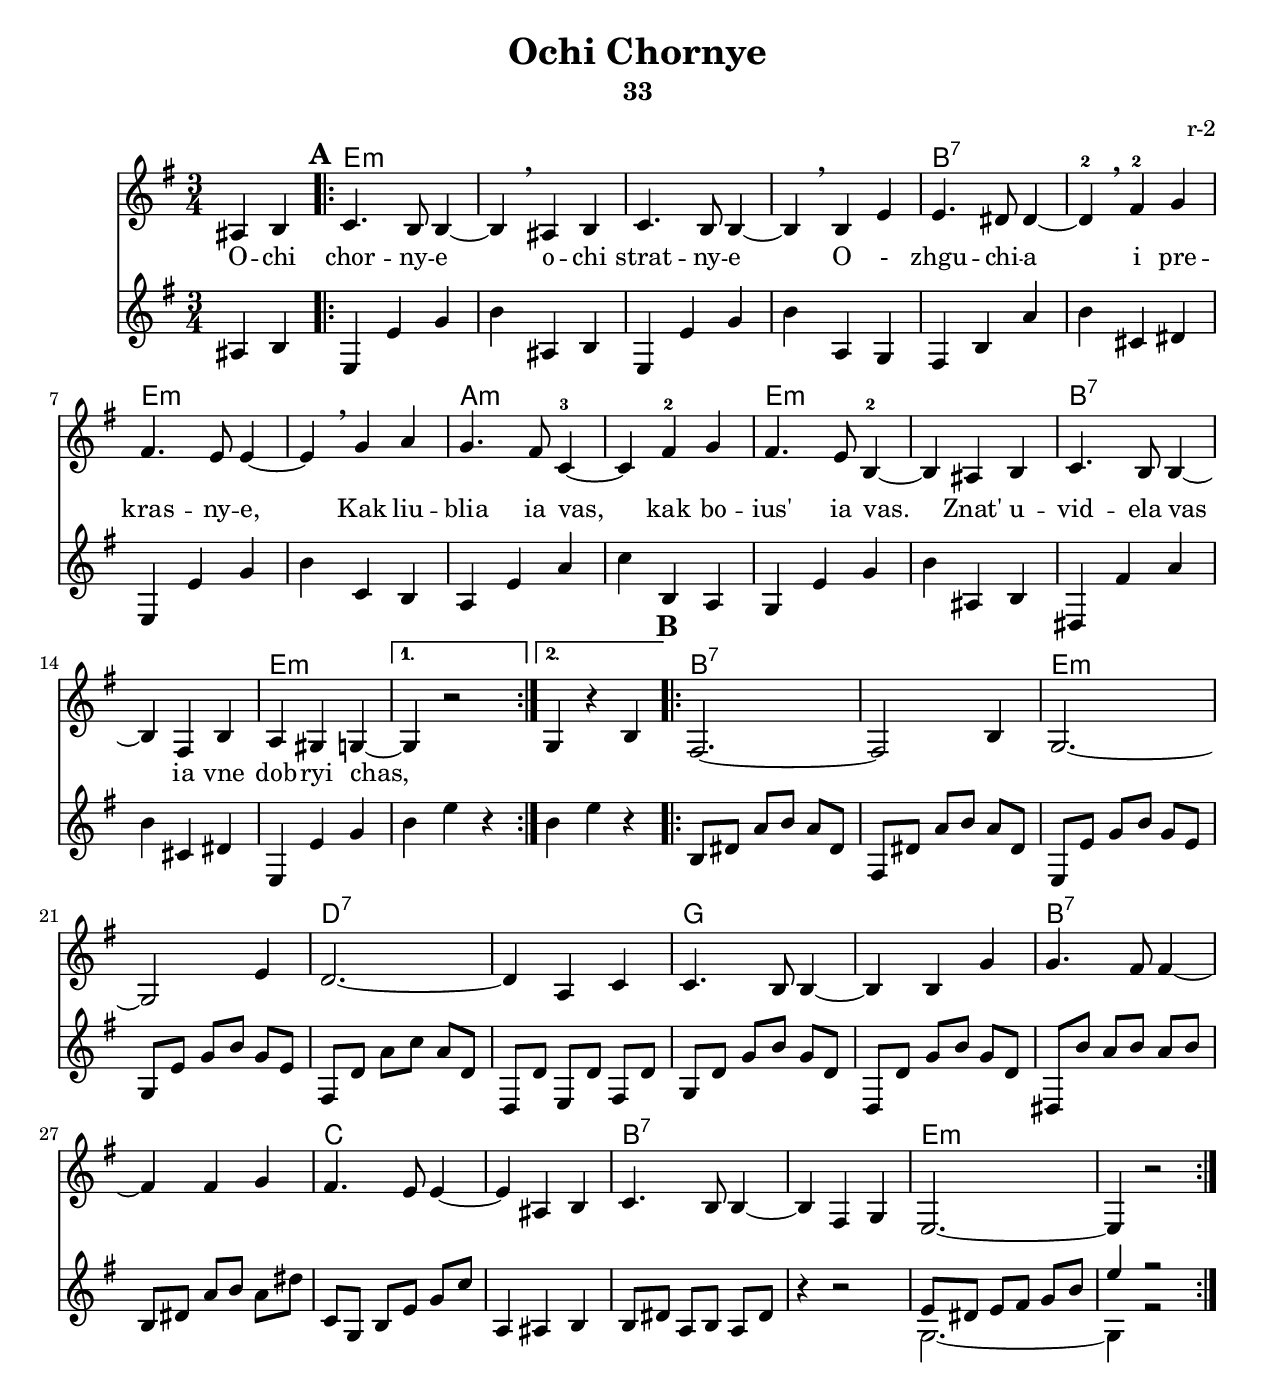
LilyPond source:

\version "2.18.0"
\include "english.ly"
\paper{
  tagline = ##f
  print-all-headers = ##t
  #(set-paper-size "letter")
}
date = #(strftime "%d-%m-%Y" (localtime (current-time)))

%\markup{ \italic{ " Updated " \date  }  }

%\markup{ Got something to say? }

global = {
  \clef treble
  \key e \minor
  \time 3/4
  \set Score.markFormatter = #format-mark-box-alphabet
}

%#################################### Melody ########################
melody = \relative c' {
  \global
  \partial 4*2 as4 b  %lead in notes

  \repeat volta 2{
    \mark \default
    %\bar "||"
    c4. b8 b4~
    b4\breathe as b|
    c4. b8 b4~
    b4\breathe b e

    e4. ds8 ds4~|
    ds4-2\breathe fs-2 g
    fs4. e8 e4~
    e4\breathe g a|

    g4. fs8 c4-3~
    c4 fs-2 g|
    fs4. e8 b4-2~|
    b4 as b

    c4. b8 b4~
    b4 fs b
    a4 gs g~

  }
  \alternative{
    {g4 r 2 }
    {g4 r b}
  }
  % \bar "||"
  %\break
  %} repeat end
  \repeat volta 2{
    \mark \default
    % r2^\markup{\italic {"Interlude a tempo"}} e4
    fs2.~
    fs2 b4
    g2.~
    g2 e'4
    d2.~
    d4 a c
    c4. b8 b4~
    b4 b g'
    g4. fs8 fs4~
    fs4 fs g|
    fs4. e8 e4~|
    e4 as, b|
    c4. b8 b4~|
    b4 fs g|
    e2.~
    e4 r2|
  }
}
\addlyrics {
  O -- chi chor -- ny -- e
  o -- chi strat -- ny -- e
  O - zhgu -- chi -- a
  i pre -- kras -- ny -- e,
  Kak liu -- blia ia vas,
  kak bo -- ius' ia vas.
  Znat' u -- vid -- ela vas
  ia vne dob -- ryi chas,
}

secund = \relative c' {
  \global
  \partial 4*2 as4 b  %lead in notes
  \repeat volta 2{
    e,4 e' g
    b4 as, b
    e,4 e' g
    b4 a, g

    fs4 b a'
    b4 cs, ds  %up 8va from orig.
    e,4 e' g
    b4 c, b

    a4 e' a
    c4 b, a
    g4 e' g

    b4 as, b
    ds,4 fs' a
    b4 cs, ds  %up 8va from orig.
    e,4 e' g
  }
  \alternative{
    { b4 e r}
    {b4 e r}
  }


  % Interlude
  \repeat volta 2{
    %r4*3
    b,8[ds] a'[b] a[ds,]|
    fs,8[ds']a'[b] a[ds,]
    e,8[e']g[b]g[e]
    g,8[e']g[b]g[e]

    fs,8[d']a'[c]a[d,]
    d,8[d']e,[d']fs,[d']
    g,8[d']g[b]g[d]
    d,8[d'] g[b]g[d]

    ds,8[b'']a[b]a[b]
    b,8[ds]a'[b] a[ds]
    c,8[g]b[e]g[c]
    a,4 as b
    b8[ds]a[b]a[ds]
    r4 r2
    <<
      {
        e8[ds]e[fs]g[b]
        e4 r2
      } \\
      {g,,2.~ g4 r2}
    >>
  }
}


%################################# Chords #######################
harmonies = \chordmode {
  \skip 2
  e4*12:m
  b4*6:7
  e4*6:m
  a4*6:m
  e4*6:m
  b4*6:7
  e4*6:m
  % Interlude
  s4*3
  b4*6:7
  e4*6:m
  d4*6:7
  g4*6
  b4*6:7
  c4*6
  b4*6:7
  e4*6:m

}



\score {
  <<
    \new ChordNames {
      \set chordChanges = ##t
      \harmonies
    }
    \new Staff
    \melody
    \new Staff \secund
  >>
  \header{
    title= "Ochi Chornye"
    subtitle="33"
    composer= "r-2"
    instrument =""
    arranger= ""
  }
  \layout{indent = 1.0\cm}
  \midi {
    \tempo 4 = 120

    % \midi { }
  }
}
%{
% more verses:
\markup{}
\markup {
  \fill-line {
    \hspace #0.1 % distance from left margin
    \column {
      \line { "1."
	\column {
	  ""
	}
      }
      \hspace #0.2 % vertical distance between verses
      \line { "2."
	\column {
	 ""
	}
      }
    }
    \hspace #0.1  % horiz. distance between columns
    \column {
      \line { "3."
	\column {
	  ""
	}
      }
      \hspace #0.2 % distance between verses
      \line { "4."
	\column {
	 ""
	}
      }
    }
    \hspace #0.1 % distance to right margin
  }
}

%}
